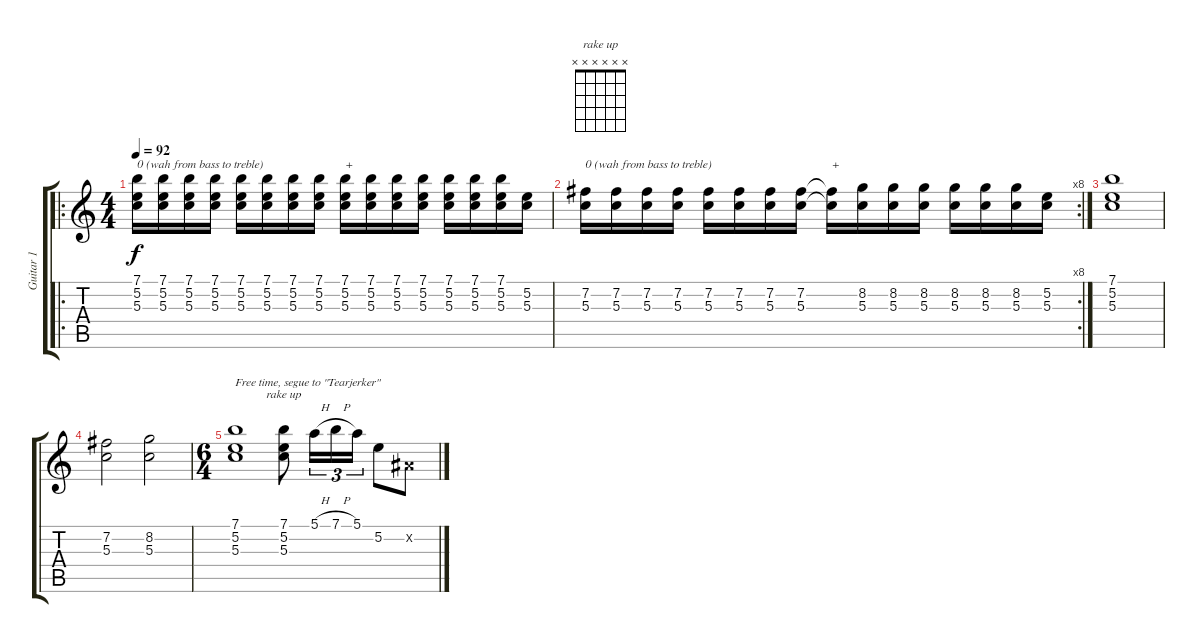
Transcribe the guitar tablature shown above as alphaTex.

\track ("Guitar 1" "Guitar 1") {instrument overdrivenguitar}
\staff {score tabs}
\tuning (E4 B3 G3 D3 A2 E2) {hide}
\chord ("rake up" x x x x x x)
\ro
\ts (4 4)
\tempo 92
\clef g2
\ks c
(7.1 5.2 5.3).16{txt "0 (wah from bass to treble)" dy f} (7.1 5.2 5.3).16 (7.1 5.2 5.3).16 (7.1 5.2 5.3).16 (7.1 5.2 5.3).16 (7.1 5.2 5.3).16 (7.1 5.2 5.3).16 (7.1 5.2 5.3).16 (7.1 5.2 5.3).16{txt "+"} (7.1 5.2 5.3).16 (7.1 5.2 5.3).16 (7.1 5.2 5.3).16 (7.1 5.2 5.3).16 (7.1 5.2 5.3).16 (7.1 5.2 5.3).16 (5.2 5.3).16 |
\rc 8
(7.2 5.3).16{txt "0 (wah from bass to treble)"} (7.2 5.3).16 (7.2 5.3).16 (7.2 5.3).16 (7.2 5.3).16 (7.2 5.3).16 (7.2 5.3).16 (7.2 5.3).16 (7.2{t} 5.3{t}).16{txt "+"} (8.2 5.3).16 (8.2 5.3).16 (8.2 5.3).16 (8.2 5.3).16 (8.2 5.3).16 (8.2 5.3).16 (5.2 5.3).16 |
(7.1 5.2 5.3).1 |
(7.2 5.3).2 (8.2 5.3).2 |
\ts (6 4)
(7.1 5.2 5.3).1{txt "Free time, segue to \"Tearjerker\""} (7.1 5.2 5.3).8{ch "rake up"} 5.1{h}.16{tu (3 2)} 7.1{h}.16{tu (3 2)} 5.1.16{tu (3 2)} 5.2.8 -1.2{x}.8
